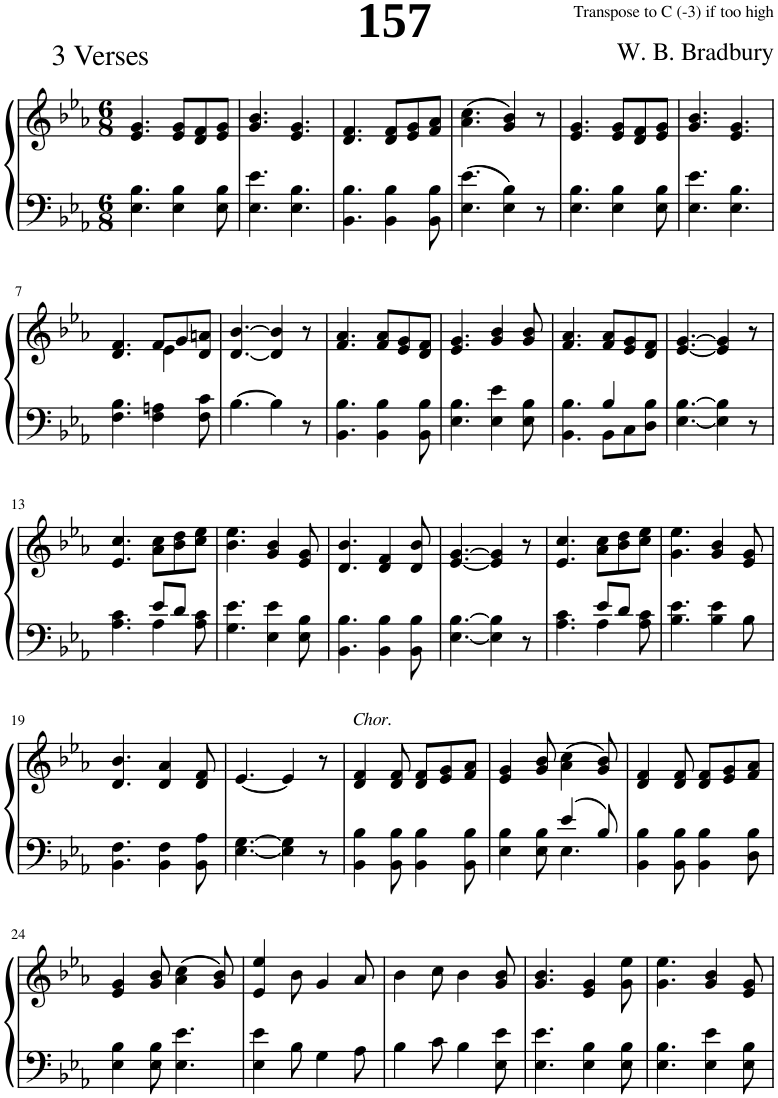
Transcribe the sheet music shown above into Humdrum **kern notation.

**kern	**kern
*part1	*part1
*staff2	*staff1
*I"Piano	*
*I'Pno.	*
*clefF4	*clefG2
*k[b-e-a-]	*k[b-e-a-]
*M6/8	*M6/8
=1	=1
4.E-\ 4.B-\	4.e-/ 4.g/
4E-\ 4B-\	8e-/ 8g/L
.	8d/ 8f/
8E-\ 8B-\	8e-/ 8g/J
=2	=2
4.E-\ 4.e-\	4.g/ 4.b-/
4.E-\ 4.B-\	4.e-/ 4.g/
=3	=3
4.BB-\ 4.B-\	4.d/ 4.f/
4BB-\ 4B-\	8d/ 8f/L
.	8e-/ 8g/
8BB-\ 8B-\	8f/ 8a-/J
=4	=4
4.E-\ 4.e-\	(4.a-\ 4.cc\
4E-\ 4B-\	4g/ 4b-/)
8r	8r
=5	=5
4.E-\ 4.B-\	4.e-/ 4.g/
4E-\ 4B-\	8e-/ 8g/L
.	8d/ 8f/
8E-\ 8B-\	8e-/ 8g/J
=6	=6
4.E-\ 4.e-\	4.g/ 4.b-/
4.E-\ 4.B-\	4.e-/ 4.g/
!!LO:LB:g=z
=7	=7
*	*^
4.F\ 4.B-\	4.d/ 4.f/	4.ryy
4F\ 4An\	8f/L	4e-\
.	8g/	.
8F\ 8c\	8d/ 8an/J	8ryy
*	*v	*v
=8	=8
[4.B-\	[4.d/ [4.b-/
4B-\]	4d/] 4b-/]
8r	8r
=9	=9
4.BB-\ 4.B-\	4.f/ 4.a-/
4BB-\ 4B-\	8f/ 8a-/L
.	8e-/ 8g/
8BB-\ 8B-\	8d/ 8f/J
=10	=10
4.E-\ 4.B-\	4.e-/ 4.g/
4E-\ 4e-\	4g/ 4b-/
8E-\ 8B-\	8g/ 8b-/
=11	=11
*^	*
4.ryy	4.BB-\ 4.B-\	4.f/ 4.a-/
4B-/	8BB-\L	8f/ 8a-/L
.	8C\	8e-/ 8g/
8ryy	8D\ 8B-\J	8d/ 8f/J
*v	*v	*
=12	=12
[4.E-\ [4.B-\	[4.e-/ [4.g/
4E-\] 4B-\]	4e-/] 4g/]
8r	8r
!!LO:LB:g=z
=13	=13
*^	*
4.ryy	4.A-\ 4.c\	4.e-/ 4.cc/
8e-/L	4A-\	8a-\ 8cc\L
8d/J	.	8b-\ 8dd\
8ryy	8A-\ 8c\	8cc\ 8ee-\J
*v	*v	*
=14	=14
4.G\ 4.e-\	4.b-\ 4.ee-\
4E-\ 4e-\	4g/ 4b-/
8E-\ 8B-\	8e-/ 8g/
=15	=15
4.BB-\ 4.B-\	4.d/ 4.b-/
4BB-\ 4B-\	4d/ 4f/
8BB-\ 8B-\	8d/ 8b-/
=16	=16
[4.E-\ [4.B-\	[4.e-/ [4.g/
4E-\] 4B-\]	4e-/] 4g/]
8r	8r
=17	=17
*^	*
4.ryy	4.A-\ 4.c\	4.e-/ 4.cc/
8e-/L	4A-\	8a-\ 8cc\L
8d/J	.	8b-\ 8dd\
8ryy	8A-\ 8c\	8cc\ 8ee-\J
*v	*v	*
=18	=18
4.B-\ 4.e-\	4.g\ 4.ee-\
4B-\ 4e-\	4g/ 4b-/
8B-\	8e-/ 8g/
!!LO:LB:g=z
=19	=19
4.BB-\ 4.F\	4.d/ 4.b-/
4BB-\ 4F\	4d/ 4a-/
8BB-\ 8A-\	8d/ 8f/
=20	=20
[4.E-\ [4.G\	[4.e-/
4E-\] 4G\]	4e-/]
8r	8r
=21	=21
!	!LO:TX:a:i:t=Chor.
4BB-\ 4B-\	4d/ 4f/
8BB-\ 8B-\	8d/ 8f/
4BB-\ 4B-\	8d/ 8f/L
.	8e-/ 8g/
8BB-\ 8B-\	8f/ 8a-/J
=22	=22
*^	*
4.ryy	4E-\ 4B-\	4e-/ 4g/
.	8E-\ 8B-\	8g/ 8b-/
4e-/	4.E-\	(4a-\ 4cc\
8B-/	.	8g/ 8b-/)
*v	*v	*
=23	=23
4BB-\ 4B-\	4d/ 4f/
8BB-\ 8B-\	8d/ 8f/
4BB-\ 4B-\	8d/ 8f/L
.	8e-/ 8g/
8D\ 8B-\	8f/ 8a-/J
!!LO:LB:g=z
=24	=24
4E-\ 4B-\	4e-/ 4g/
8E-\ 8B-\	8g/ 8b-/
4.E-\ 4.e-\	(4a-\ 4cc\
.	8g/ 8b-/)
=25	=25
4E-\ 4e-\	4e-/ 4ee-/
8B-\	8b-\
4G\	4g/
8A-\	8a-/
=26	=26
4B-\	4b-\
8c\	8cc\
4B-\	4b-\
8E-\ 8e-\	8g/ 8b-/
=27	=27
4.E-\ 4.e-\	4.g/ 4.b-/
4E-\ 4B-\	4e-/ 4g/
8E-\ 8B-\	8g\ 8ee-\
=28	=28
4.E-\ 4.B-\	4.g\ 4.ee-\
4E-\ 4e-\	4g/ 4b-/
8E-\ 8B-\	8e-/ 8g/
=	=
*-	*-
